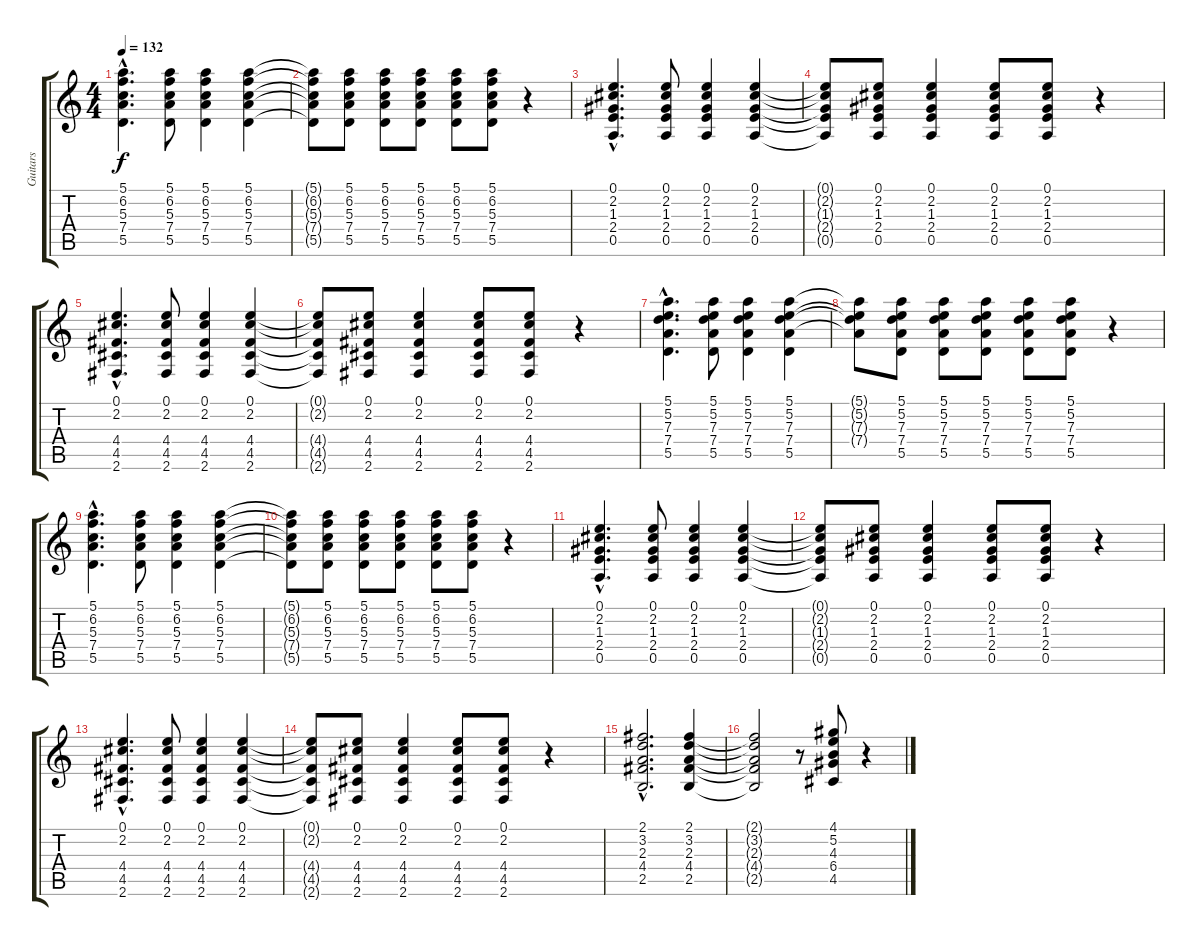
\track ("Guitars" "Guitars") {instrument acousticguitarsteel}
\staff {score tabs}
\tuning (E4 B3 G3 D3 A2 E2) {hide}
\ts (4 4)
\tempo 132
\clef g2
\ks c
(5.1{hac} 6.2{hac} 5.3{hac} 7.4{hac} 5.5{hac}).4{d dy f} (5.1 6.2 5.3 7.4 5.5).8 (5.1 6.2 5.3 7.4 5.5).4 (5.1 6.2 5.3 7.4 5.5).4 |
(5.1{t} 6.2{t} 5.3{t} 7.4{t} 5.5{t}).8 (5.1 6.2 5.3 7.4 5.5).8 (5.1 6.2 5.3 7.4 5.5).8 (5.1 6.2 5.3 7.4 5.5).8 (5.1 6.2 5.3 7.4 5.5).8 (5.1 6.2 5.3 7.4 5.5).8 r.4 |
(0.1{hac} 2.2{hac} 1.3{hac} 2.4{hac} 0.5{hac}).4{d} (0.1 2.2 1.3 2.4 0.5).8 (0.1 2.2 1.3 2.4 0.5).4 (0.1 2.2 1.3 2.4 0.5).4 |
(0.1{t} 2.2{t} 1.3{t} 2.4{t} 0.5{t}).8 (0.1 2.2 1.3 2.4 0.5).8 (0.1 2.2 1.3 2.4 0.5).4 (0.1 2.2 1.3 2.4 0.5).8 (0.1 2.2 1.3 2.4 0.5).8 r.4 |
(0.1{hac} 2.2{hac} 4.4{hac} 4.5{hac} 2.6{hac}).4{d} (0.1 2.2 4.4 4.5 2.6).8 (0.1 2.2 4.4 4.5 2.6).4 (0.1 2.2 4.4 4.5 2.6).4 |
(0.1{t} 2.2{t} 4.4{t} 4.5{t} 2.6{t}).8 (0.1 2.2 4.4 4.5 2.6).8 (0.1 2.2 4.4 4.5 2.6).4 (0.1 2.2 4.4 4.5 2.6).8 (0.1 2.2 4.4 4.5 2.6).8 r.4 |
(5.1{hac} 5.2{hac} 7.3{hac} 7.4{hac} 5.5{hac}).4{d} (5.1 5.2 7.3 7.4 5.5).8 (5.1 5.2 7.3 7.4 5.5).4 (5.1 5.2 7.3 7.4 5.5).4 |
(5.1{t} 5.2{t} 7.3{t} 7.4{t}).8 (5.1 5.2 7.3 7.4 5.5).8 (5.1 5.2 7.3 7.4 5.5).8 (5.1 5.2 7.3 7.4 5.5).8 (5.1 5.2 7.3 7.4 5.5).8 (5.1 5.2 7.3 7.4 5.5).8 r.4 |
(5.1{hac} 6.2{hac} 5.3{hac} 7.4{hac} 5.5{hac}).4{d} (5.1 6.2 5.3 7.4 5.5).8 (5.1 6.2 5.3 7.4 5.5).4 (5.1 6.2 5.3 7.4 5.5).4 |
(5.1{t} 6.2{t} 5.3{t} 7.4{t} 5.5{t}).8 (5.1 6.2 5.3 7.4 5.5).8 (5.1 6.2 5.3 7.4 5.5).8 (5.1 6.2 5.3 7.4 5.5).8 (5.1 6.2 5.3 7.4 5.5).8 (5.1 6.2 5.3 7.4 5.5).8 r.4 |
(0.1{hac} 2.2{hac} 1.3{hac} 2.4{hac} 0.5{hac}).4{d} (0.1 2.2 1.3 2.4 0.5).8 (0.1 2.2 1.3 2.4 0.5).4 (0.1 2.2 1.3 2.4 0.5).4 |
(0.1{t} 2.2{t} 1.3{t} 2.4{t} 0.5{t}).8 (0.1 2.2 1.3 2.4 0.5).8 (0.1 2.2 1.3 2.4 0.5).4 (0.1 2.2 1.3 2.4 0.5).8 (0.1 2.2 1.3 2.4 0.5).8 r.4 |
(0.1{hac} 2.2{hac} 4.4{hac} 4.5{hac} 2.6{hac}).4{d} (0.1 2.2 4.4 4.5 2.6).8 (0.1 2.2 4.4 4.5 2.6).4 (0.1 2.2 4.4 4.5 2.6).4 |
(0.1{t} 2.2{t} 4.4{t} 4.5{t} 2.6{t}).8 (0.1 2.2 4.4 4.5 2.6).8 (0.1 2.2 4.4 4.5 2.6).4 (0.1 2.2 4.4 4.5 2.6).8 (0.1 2.2 4.4 4.5 2.6).8 r.4 |
(2.1{hac} 3.2{hac} 2.3{hac} 4.4{hac} 2.5{hac}).2{d} (2.1 3.2 2.3 4.4 2.5).4 |
(2.1{t} 3.2{t} 2.3{t} 4.4{t} 2.5{t}).2 r.8 (4.1 5.2 4.3 6.4 4.5).8 r.4
